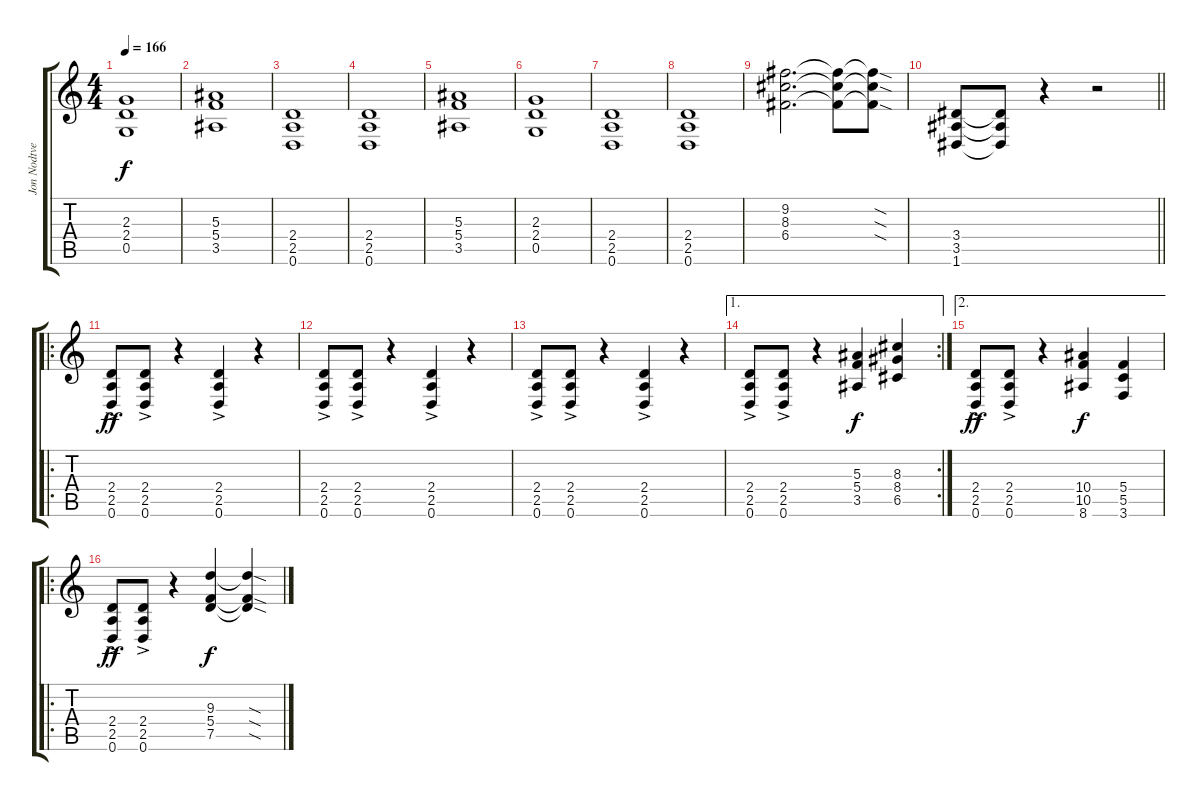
\track ("Jon Nodtveidt" "Jon Nodtve") {instrument distortionguitar}
\staff {score tabs}
\tuning (D4 A3 F3 C3 G2 D2) {hide}
\ts (4 4)
\tempo 166
\clef g2
\ks c
(2.3 2.4 0.5).1{dy f} |
(5.3 5.4 3.5).1 |
(2.4 2.5 0.6).1 |
(2.4 2.5 0.6).1 |
(5.3 5.4 3.5).1 |
(2.3 2.4 0.5).1 |
(2.4 2.5 0.6).1 |
(2.4 2.5 0.6).1 |
(9.2 8.3 6.4).2{d} (9.2{t} 8.3{t} 6.4{t}).8 (9.2{sod t} 8.3{sod t} 6.4{sod t}).8 |
\barLineRight lightlight
(3.4 3.5 1.6).8 (3.4{t} 3.5{t} 1.6{t}).8 r.4 r.2 |
\ro
(2.4{ac} 2.5{ac} 0.6{ac}).8{dy ff} (2.4{ac} 2.5{ac} 0.6{ac}).8 r.4 (2.4{ac} 2.5{ac} 0.6{ac}).4 r.4 |
(2.4{ac} 2.5{ac} 0.6{ac}).8 (2.4{ac} 2.5{ac} 0.6{ac}).8 r.4 (2.4{ac} 2.5{ac} 0.6{ac}).4 r.4 |
(2.4{ac} 2.5{ac} 0.6{ac}).8 (2.4{ac} 2.5{ac} 0.6{ac}).8 r.4 (2.4{ac} 2.5{ac} 0.6{ac}).4 r.4 |
\ae 1
\rc 2
(2.4{ac} 2.5{ac} 0.6{ac}).8 (2.4{ac} 2.5{ac} 0.6{ac}).8 r.4 (5.3 5.4 3.5).4{dy f} (8.3 8.4 6.5).4 |
\ae 2
(2.4{ac} 2.5{ac} 0.6{ac}).8{dy ff} (2.4{ac} 2.5{ac} 0.6{ac}).8 r.4 (10.4 10.5 8.6).4{dy f} (5.4 5.5 3.6).4 |
\ro
(2.4{ac} 2.5{ac} 0.6{ac}).8{dy ff} (2.4{ac} 2.5{ac} 0.6{ac}).8 r.4 (9.3 5.4 7.5).4{dy f} (9.3{sod t} 5.4{sod t} 7.5{sod t}).4
